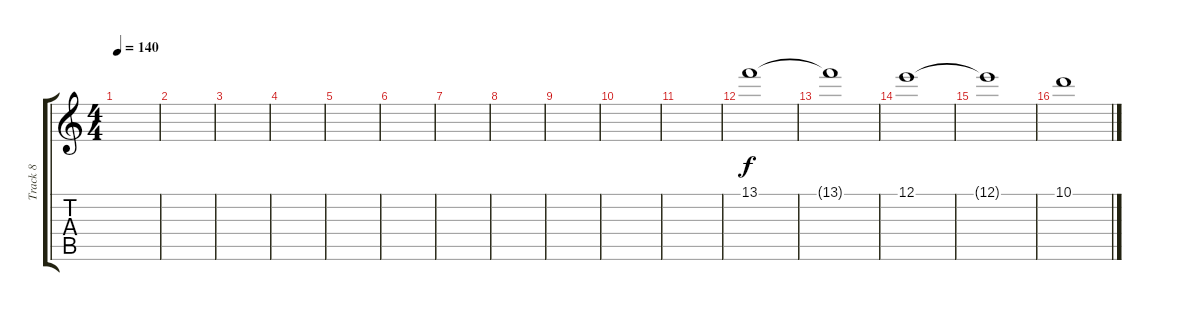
\track ("Track 8" "Track 8") {instrument vibraphone}
\staff {score tabs}
\tuning (E5 B4 G4 D4 A3 E3) {hide}
\ts (4 4)
\tempo 140
\clef g2
\ks c
|
|
|
|
|
|
|
|
|
|
|
13.1.1 |
13.1{t}.1 |
12.1.1 |
12.1{t}.1 |
10.1.1
